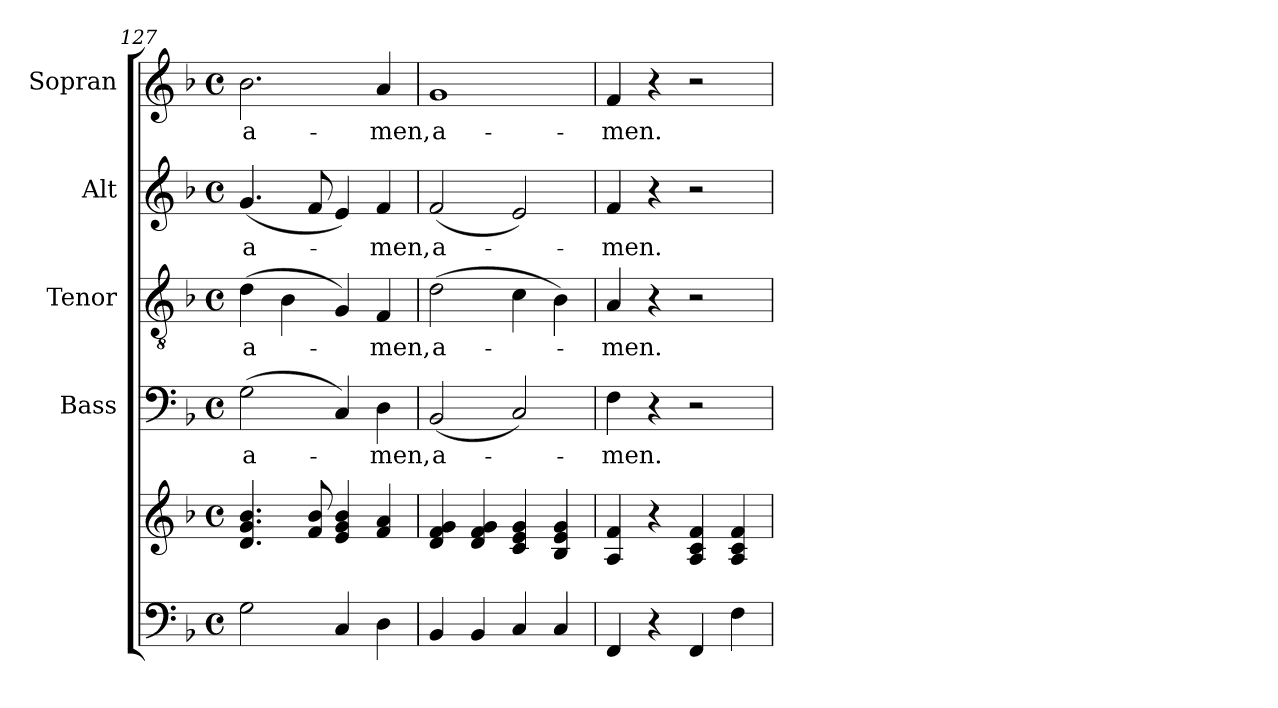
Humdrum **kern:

**kern	**kern	**kern	**text	**kern	**text	**kern	**text	**kern	**text
*part5	*part5	*part4	*part4	*part3	*part3	*part2	*part2	*part1	*part1
*staff6	*staff5	*staff4	*staff4	*staff3	*staff3	*staff2	*staff2	*staff1	*staff1
*	*	*I"Bass	*	*I"Tenor	*	*I"Alt	*	*I"Sopran	*
*	*	*I'B.	*	*I'T.	*	*I'A.	*	*I'S.	*
*clefF4	*clefG2	*clefF4	*	*clefGv2	*	*clefG2	*	*clefG2	*
*k[b-]	*k[b-]	*k[b-]	*	*k[b-]	*	*k[b-]	*	*k[b-]	*
*F:	*F:	*F:	*	*F:	*	*F:	*	*F:	*
*M4/4	*M4/4	*M4/4	*	*M4/4	*	*M4/4	*	*M4/4	*
*met(c)	*met(c)	*met(c)	*	*met(c)	*	*met(c)	*	*met(c)	*
=127	=127	=127	=127	=127	=127	=127	=127	=127	=127
!	!	!	!LO:LY:b	!	!LO:LY:b	!	!LO:LY:b	!	!LO:LY:b
2G\	4.d/ 4.g/ 4.b-/	(>2G\	a-	(>4d\	a-	(<4.g/	a-	2.b-\	a-
.	.	.	.	4B-\	.	.	.	.	.
.	8f/ 8b-/	.	.	.	.	8f/	.	.	.
4C/	4e/ 4g/ 4b-/	4C/)	.	4G/)	.	4e/)	.	.	.
!	!	!	!LO:LY:b	!	!LO:LY:b	!	!LO:LY:b	!	!LO:LY:b
4D\	4f/ 4a/	4D\	-men,	4F/	-men,	4f/	-men,	4a/	-men,
=128	=128	=128	=128	=128	=128	=128	=128	=128	=128
!	!	!	!LO:LY:b	!	!LO:LY:b	!	!LO:LY:b	!	!LO:LY:b
4BB-/	4d/ 4f/ 4g/	(<2BB-/	a-	(>2d\	a-	(<2f/	a-	1g	a-
4BB-/	4d/ 4f/ 4g/	.	.	.	.	.	.	.	.
4C/	4c/ 4e/ 4g/	2C/)	.	4c\	.	2e/)	.	.	.
4C/	4B-/ 4e/ 4g/	.	.	4B-\)	.	.	.	.	.
=129	=129	=129	=129	=129	=129	=129	=129	=129	=129
!	!	!	!LO:LY:b	!	!LO:LY:b	!	!LO:LY:b	!	!LO:LY:b
4FF/	4A/ 4f/	4F\	-men.	4A/	-men.	4f/	-men.	4f/	-men.
4r	4r	4r	.	4r	.	4r	.	4r	.
4FF/	4A/ 4c/ 4f/	2r	.	2r	.	2r	.	2r	.
4F\	4A/ 4c/ 4f/	.	.	.	.	.	.	.	.
=	=	=	=	=	=	=	=	=	=
*-	*-	*-	*-	*-	*-	*-	*-	*-	*-
